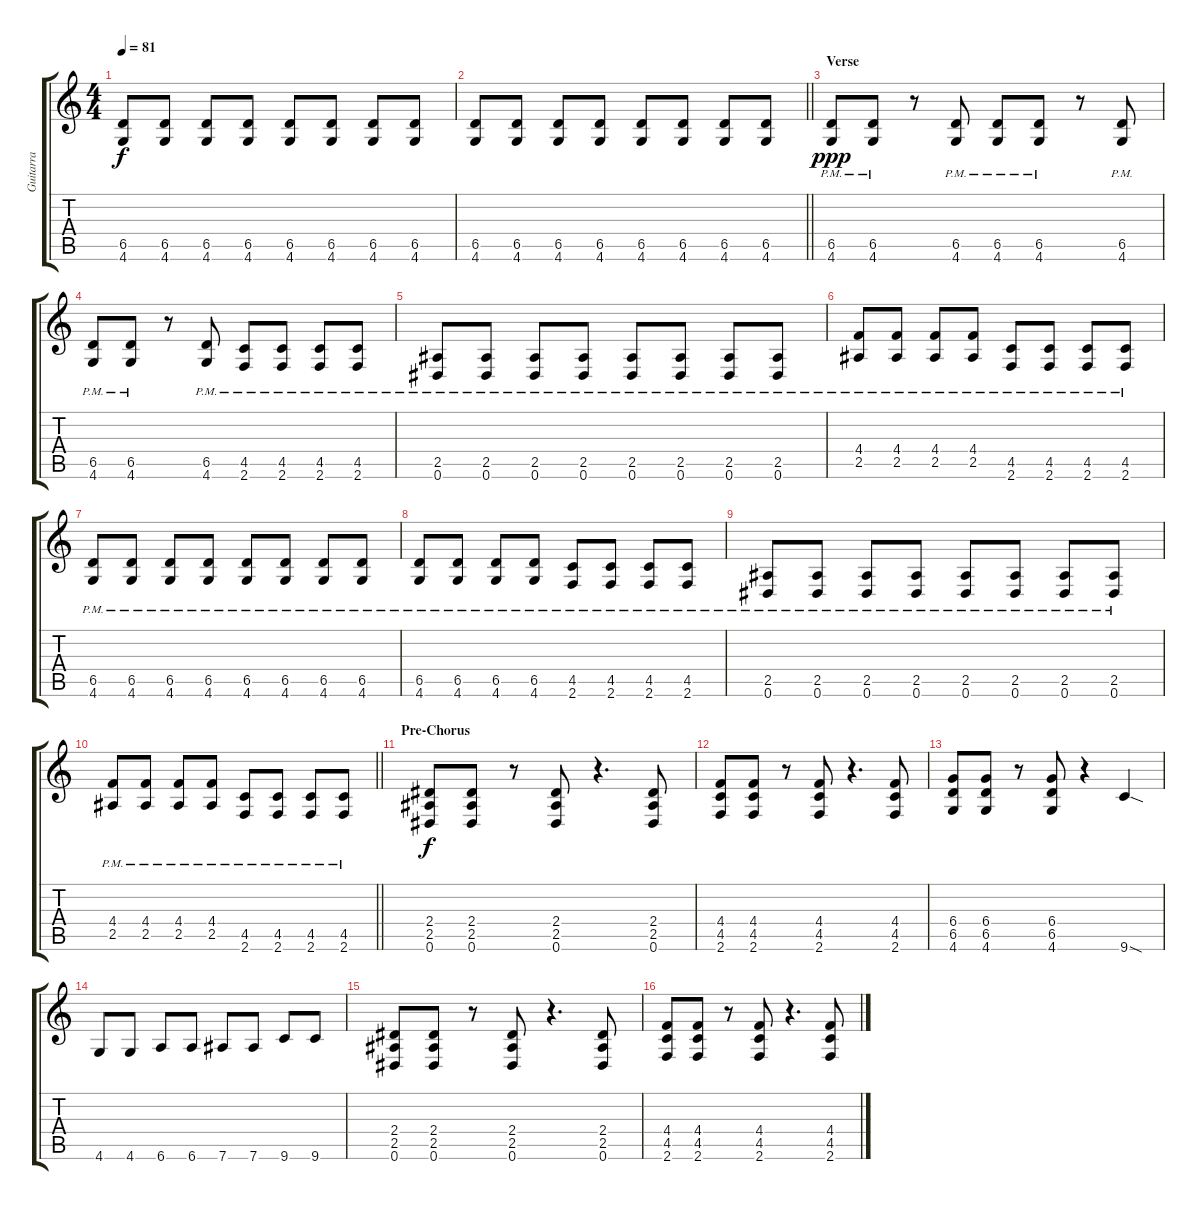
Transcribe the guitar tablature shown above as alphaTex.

\track ("Guitarra" "Guitarra") {instrument overdrivenguitar}
\staff {score tabs}
\tuning (Eb4 Bb3 Gb3 Db3 Ab2 Eb2) {hide}
\ts (4 4)
\tempo 81
\clef g2
\ks c
(6.5 4.6).8{dy f} (6.5 4.6).8 (6.5 4.6).8 (6.5 4.6).8 (6.5 4.6).8 (6.5 4.6).8 (6.5 4.6).8 (6.5 4.6).8 |
\barLineRight lightlight
(6.5 4.6).8 (6.5 4.6).8 (6.5 4.6).8 (6.5 4.6).8 (6.5 4.6).8 (6.5 4.6).8 (6.5 4.6).8 (6.5 4.6).8 |
\section ("" "Verse")
(6.5{pm} 4.6{pm}).8{dy ppp volume 15 instrument overdrivenguitar} (6.5{pm} 4.6{pm}).8 r.8 (6.5{pm} 4.6{pm}).8 (6.5{pm} 4.6{pm}).8 (6.5{pm} 4.6{pm}).8 r.8 (6.5{pm} 4.6{pm}).8 |
(6.5{pm} 4.6{pm}).8 (6.5{pm} 4.6{pm}).8 r.8 (6.5{pm} 4.6{pm}).8 (4.5{pm} 2.6{pm}).8 (4.5{pm} 2.6{pm}).8 (4.5{pm} 2.6{pm}).8 (4.5{pm} 2.6{pm}).8 |
(2.5{pm} 0.6{pm}).8 (2.5{pm} 0.6{pm}).8 (2.5{pm} 0.6{pm}).8 (2.5{pm} 0.6{pm}).8 (2.5{pm} 0.6{pm}).8 (2.5{pm} 0.6{pm}).8 (2.5{pm} 0.6{pm}).8 (2.5{pm} 0.6{pm}).8 |
(4.4{pm} 2.5{pm}).8 (4.4{pm} 2.5{pm}).8 (4.4{pm} 2.5{pm}).8 (4.4{pm} 2.5{pm}).8 (4.5{pm} 2.6{pm}).8 (4.5{pm} 2.6{pm}).8 (4.5{pm} 2.6{pm}).8 (4.5{pm} 2.6{pm}).8 |
(6.5{pm} 4.6{pm}).8 (6.5{pm} 4.6{pm}).8 (6.5{pm} 4.6{pm}).8 (6.5{pm} 4.6{pm}).8 (6.5{pm} 4.6{pm}).8 (6.5{pm} 4.6{pm}).8 (6.5{pm} 4.6{pm}).8 (6.5{pm} 4.6{pm}).8 |
(6.5{pm} 4.6{pm}).8 (6.5{pm} 4.6{pm}).8 (6.5{pm} 4.6{pm}).8 (6.5{pm} 4.6{pm}).8 (4.5{pm} 2.6{pm}).8 (4.5{pm} 2.6{pm}).8 (4.5{pm} 2.6{pm}).8 (4.5{pm} 2.6{pm}).8 |
(2.5{pm} 0.6{pm}).8 (2.5{pm} 0.6{pm}).8 (2.5{pm} 0.6{pm}).8 (2.5{pm} 0.6{pm}).8 (2.5{pm} 0.6{pm}).8 (2.5{pm} 0.6{pm}).8 (2.5{pm} 0.6{pm}).8 (2.5{pm} 0.6{pm}).8 |
\barLineRight lightlight
(4.4{pm} 2.5{pm}).8 (4.4{pm} 2.5{pm}).8 (4.4{pm} 2.5{pm}).8 (4.4{pm} 2.5{pm}).8 (4.5{pm} 2.6{pm}).8 (4.5{pm} 2.6{pm}).8 (4.5{pm} 2.6{pm}).8 (4.5{pm} 2.6{pm}).8 |
\section ("" "Pre-Chorus")
(2.4 2.5 0.6).8{dy f volume 11 balance 16 instrument overdrivenguitar} (2.4 2.5 0.6).8 r.8 (2.4 2.5 0.6).8 r.4{d} (2.4 2.5 0.6).8 |
(4.4 4.5 2.6).8 (4.4 4.5 2.6).8 r.8 (4.4 4.5 2.6).8 r.4{d} (4.4 4.5 2.6).8 |
(6.4 6.5 4.6).8 (6.4 6.5 4.6).8 r.8 (6.4 6.5 4.6).8 r.4 9.6{sod}.4 |
4.6.8 4.6.8 6.6.8 6.6.8 7.6.8 7.6.8 9.6.8 9.6.8 |
(2.4 2.5 0.6).8 (2.4 2.5 0.6).8 r.8 (2.4 2.5 0.6).8 r.4{d} (2.4 2.5 0.6).8 |
(4.4 4.5 2.6).8 (4.4 4.5 2.6).8 r.8 (4.4 4.5 2.6).8 r.4{d} (4.4 4.5 2.6).8
